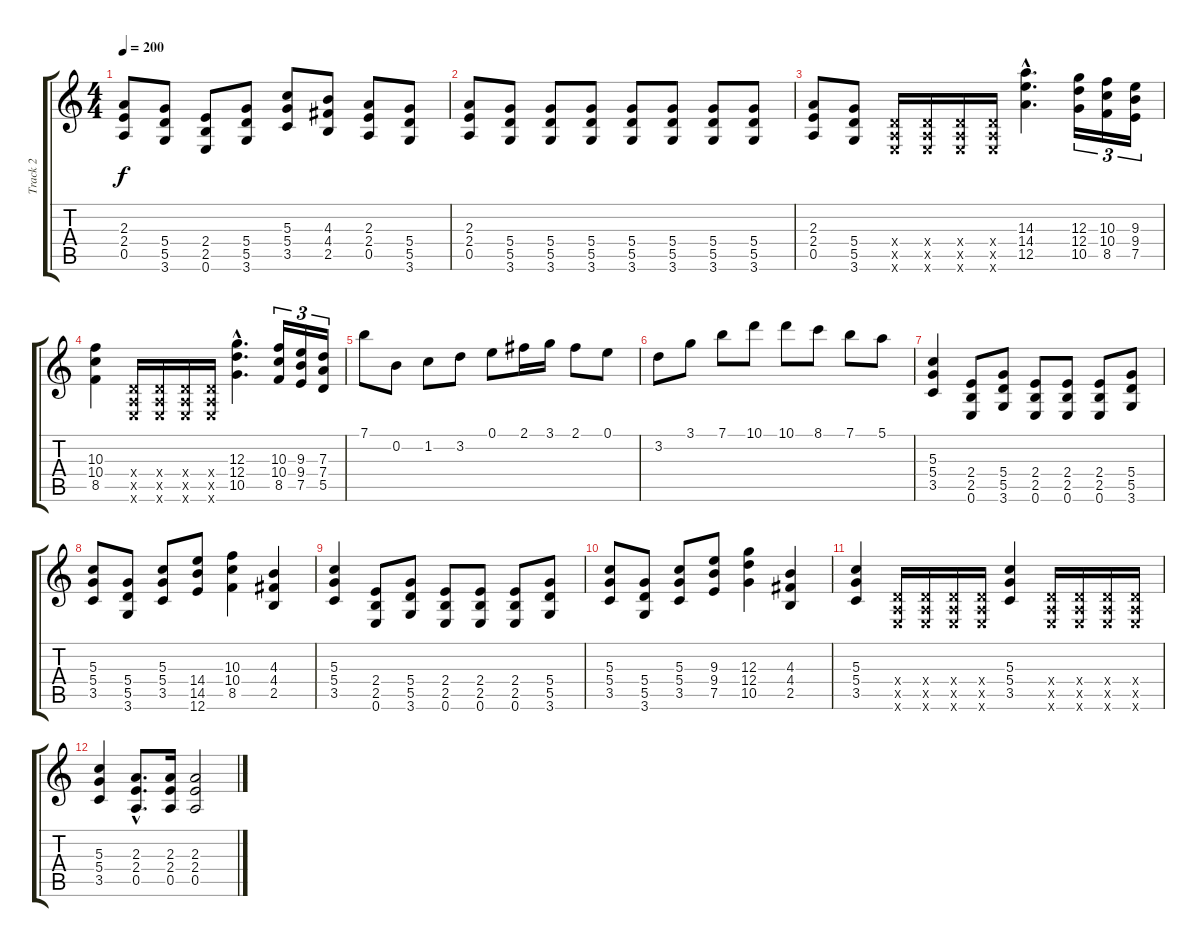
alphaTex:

\track ("Track 2" "Track 2") {instrument distortionguitar}
\staff {score tabs}
\tuning (E4 B3 G3 D3 A2 E2) {hide}
\ts (4 4)
\tempo 200
\clef g2
\ks c
(2.3 2.4 0.5).8{dy f} (5.4 5.5 3.6).8 (2.4 2.5 0.6).8 (5.4 5.5 3.6).8 (5.3 5.4 3.5).8 (4.3 4.4 2.5).8 (2.3 2.4 0.5).8 (5.4 5.5 3.6).8 |
(2.3 2.4 0.5).8 (5.4 5.5 3.6).8 (5.4 5.5 3.6).8 (5.4 5.5 3.6).8 (5.4 5.5 3.6).8 (5.4 5.5 3.6).8 (5.4 5.5 3.6).8 (5.4 5.5 3.6).8 |
(2.3 2.4 0.5).8 (5.4 5.5 3.6).8 (0.4{x} 0.5{x} 0.6{x}).16 (0.4{x} 0.5{x} 0.6{x}).16 (0.4{x} 0.5{x} 0.6{x}).16 (0.4{x} 0.5{x} 0.6{x}).16 (14.3{hac} 14.4{hac} 12.5{hac}).4{d} (12.3 12.4 10.5).16{tu (3 2)} (10.3 10.4 8.5).16{tu (3 2)} (9.3 9.4 7.5).16{tu (3 2)} |
(10.3 10.4 8.5).4 (0.4{x} 0.5{x} 0.6{x}).16 (0.4{x} 0.5{x} 0.6{x}).16 (0.4{x} 0.5{x} 0.6{x}).16 (0.4{x} 0.5{x} 0.6{x}).16 (12.3{hac} 12.4{hac} 10.5{hac}).4{d} (10.3 10.4 8.5).16{tu (3 2)} (9.3 9.4 7.5).16{tu (3 2)} (7.3 7.4 5.5).16{tu (3 2)} |
7.1.8 0.2.8 1.2.8 3.2.8 0.1.8 2.1.16 3.1.16 2.1.8 0.1.8 |
3.2.8 3.1.8 7.1.8 10.1.8 10.1.8 8.1.8 7.1.8 5.1.8 |
(5.3 5.4 3.5).4 (2.4 2.5 0.6).8 (5.4 5.5 3.6).8 (2.4 2.5 0.6).8 (2.4 2.5 0.6).8 (2.4 2.5 0.6).8 (5.4 5.5 3.6).8 |
(5.3 5.4 3.5).8 (5.4 5.5 3.6).8 (5.3 5.4 3.5).8 (14.4 14.5 12.6).8 (10.3 10.4 8.5).4 (4.3 4.4 2.5).4 |
(5.3 5.4 3.5).4 (2.4 2.5 0.6).8 (5.4 5.5 3.6).8 (2.4 2.5 0.6).8 (2.4 2.5 0.6).8 (2.4 2.5 0.6).8 (5.4 5.5 3.6).8 |
(5.3 5.4 3.5).8 (5.4 5.5 3.6).8 (5.3 5.4 3.5).8 (9.3 9.4 7.5).8 (12.3 12.4 10.5).4 (4.3 4.4 2.5).4 |
(5.3 5.4 3.5).4 (0.4{x} 0.5{x} 0.6{x}).16 (0.4{x} 0.5{x} 0.6{x}).16 (0.4{x} 0.5{x} 0.6{x}).16 (0.4{x} 0.5{x} 0.6{x}).16 (5.3 5.4 3.5).4 (0.4{x} 0.5{x} 0.6{x}).16 (0.4{x} 0.5{x} 0.6{x}).16 (0.4{x} 0.5{x} 0.6{x}).16 (0.4{x} 0.5{x} 0.6{x}).16 |
(5.3 5.4 3.5).4 (2.3{hac} 2.4{hac} 0.5{hac}).8{d} (2.3 2.4 0.5).16 (2.3 2.4 0.5).2
